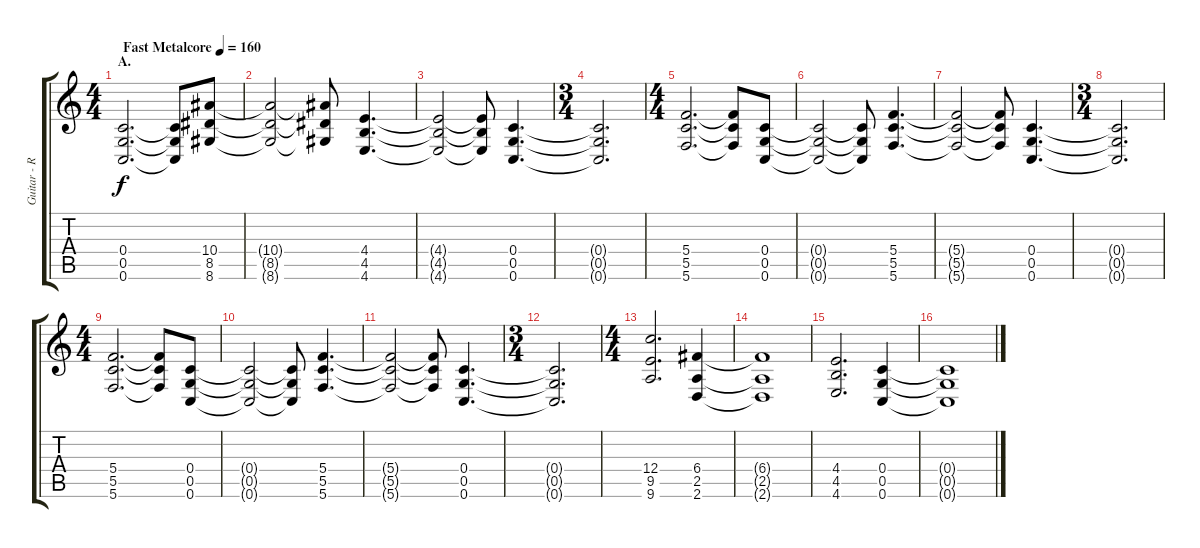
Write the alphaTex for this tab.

\track ("Guitar - Right" "Guitar - R") {instrument distortionguitar}
\staff {score tabs}
\tuning (D4 A3 F3 C3 G2 C2) {hide}
\ts (4 4)
\section ("" "A.")
\tempo (160 "Fast Metalcore")
\clef g2
\ks c
(0.4 0.5 0.6).2{d dy f instrument distortionguitar} (0.4{t} 0.5{t} 0.6{t}).8 (10.4 8.5 8.6).8 |
(10.4{t} 8.5{t} 8.6{t}).2 (10.4{t} 8.5{t} 8.6{t}).8 (4.4 4.5 4.6).4{d} |
(4.4{t} 4.5{t} 4.6{t}).2 (4.4{t} 4.5{t} 4.6{t}).8 (0.4 0.5 0.6).4{d} |
\ts (3 4)
(0.4{t} 0.5{t} 0.6{t}).2{d} |
\ts (4 4)
(5.4 5.5 5.6).2{d} (5.4{t} 5.5{t} 5.6{t}).8 (0.4 0.5 0.6).8 |
(0.4{t} 0.5{t} 0.6{t}).2 (0.4{t} 0.5{t} 0.6{t}).8 (5.4 5.5 5.6).4{d} |
(5.4{t} 5.5{t} 5.6{t}).2 (5.4{t} 5.5{t} 5.6{t}).8 (0.4 0.5 0.6).4{d} |
\ts (3 4)
(0.4{t} 0.5{t} 0.6{t}).2{d} |
\ts (4 4)
(5.4 5.5 5.6).2{d} (5.4{t} 5.5{t} 5.6{t}).8 (0.4 0.5 0.6).8 |
(0.4{t} 0.5{t} 0.6{t}).2 (0.4{t} 0.5{t} 0.6{t}).8 (5.4 5.5 5.6).4{d} |
(5.4{t} 5.5{t} 5.6{t}).2 (5.4{t} 5.5{t} 5.6{t}).8 (0.4 0.5 0.6).4{d} |
\ts (3 4)
(0.4{t} 0.5{t} 0.6{t}).2{d} |
\ts (4 4)
(12.4 9.5 9.6).2{d} (6.4 2.5 2.6).4 |
(6.4{t} 2.5{t} 2.6{t}).1 |
(4.4 4.5 4.6).2{d} (0.4 0.5 0.6).4 |
(0.4{t} 0.5{t} 0.6{t}).1
